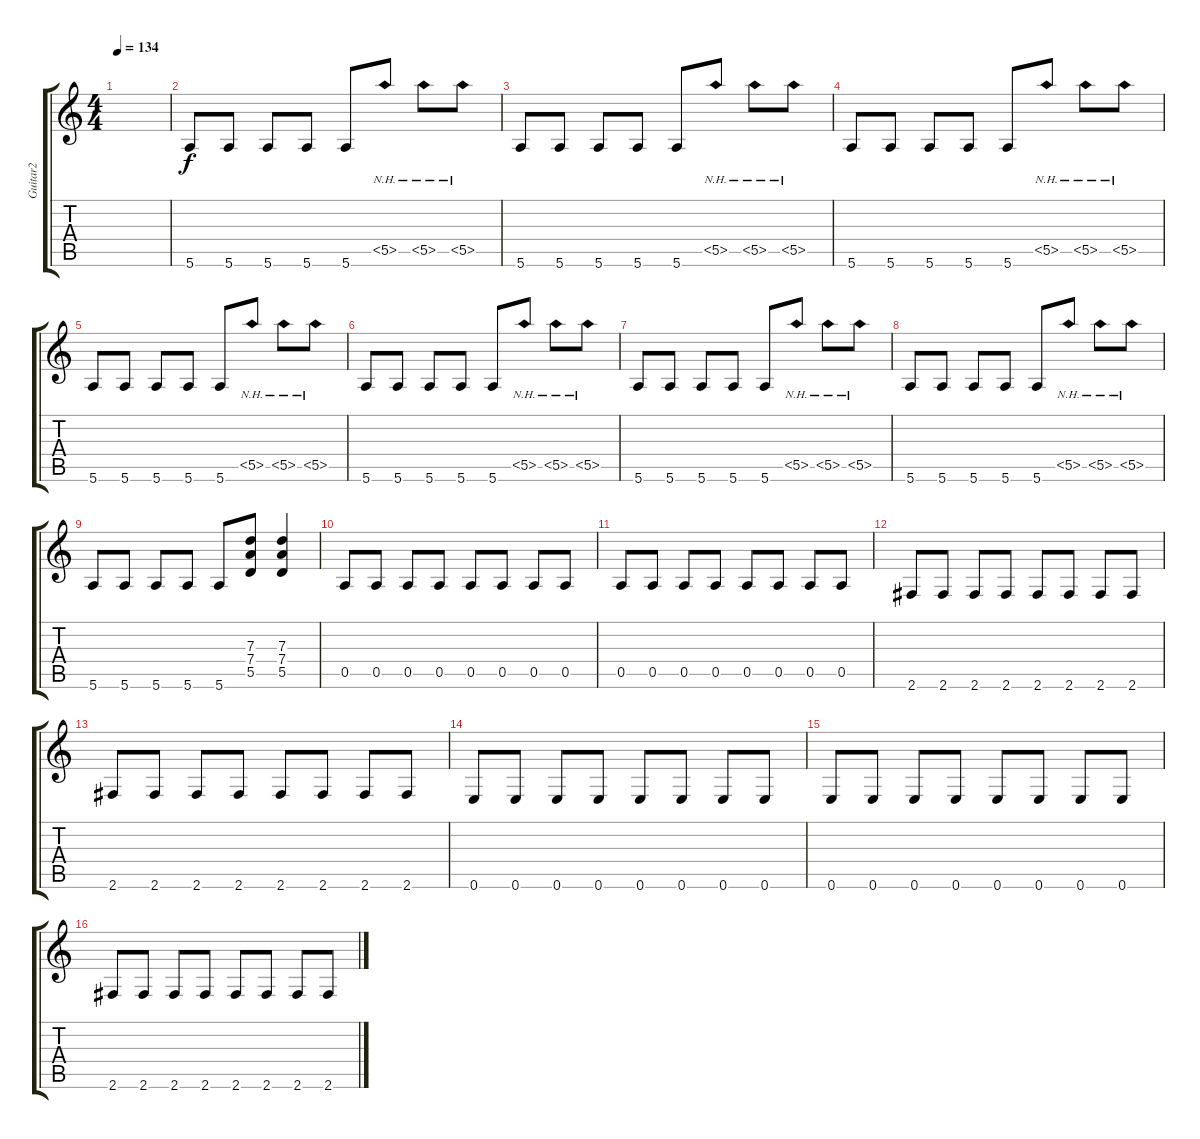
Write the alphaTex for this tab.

\track ("Guitar2" "Guitar2") {instrument overdrivenguitar}
\staff {score tabs}
\tuning (E4 B3 G3 D3 A2 E2) {hide}
\ts (4 4)
\tempo 134
\clef g2
\ks c
|
5.6.8 5.6.8 5.6.8 5.6.8 5.6.8 5.5{nh}.8 5.5{nh}.8 5.5{nh}.8 |
5.6.8 5.6.8 5.6.8 5.6.8 5.6.8 5.5{nh}.8 5.5{nh}.8 5.5{nh}.8 |
5.6.8 5.6.8 5.6.8 5.6.8 5.6.8 5.5{nh}.8 5.5{nh}.8 5.5{nh}.8 |
5.6.8 5.6.8 5.6.8 5.6.8 5.6.8 5.5{nh}.8 5.5{nh}.8 5.5{nh}.8 |
5.6.8 5.6.8 5.6.8 5.6.8 5.6.8 5.5{nh}.8 5.5{nh}.8 5.5{nh}.8 |
5.6.8 5.6.8 5.6.8 5.6.8 5.6.8 5.5{nh}.8 5.5{nh}.8 5.5{nh}.8 |
5.6.8 5.6.8 5.6.8 5.6.8 5.6.8 5.5{nh}.8 5.5{nh}.8 5.5{nh}.8 |
5.6.8 5.6.8 5.6.8 5.6.8 5.6.8 (7.3 7.4 5.5).8 (7.3 7.4 5.5).4 |
0.5.8 0.5.8 0.5.8 0.5.8 0.5.8 0.5.8 0.5.8 0.5.8 |
0.5.8 0.5.8 0.5.8 0.5.8 0.5.8 0.5.8 0.5.8 0.5.8 |
2.6.8 2.6.8 2.6.8 2.6.8 2.6.8 2.6.8 2.6.8 2.6.8 |
2.6.8 2.6.8 2.6.8 2.6.8 2.6.8 2.6.8 2.6.8 2.6.8 |
0.6.8 0.6.8 0.6.8 0.6.8 0.6.8 0.6.8 0.6.8 0.6.8 |
0.6.8 0.6.8 0.6.8 0.6.8 0.6.8 0.6.8 0.6.8 0.6.8 |
2.6.8 2.6.8 2.6.8 2.6.8 2.6.8 2.6.8 2.6.8 2.6.8
